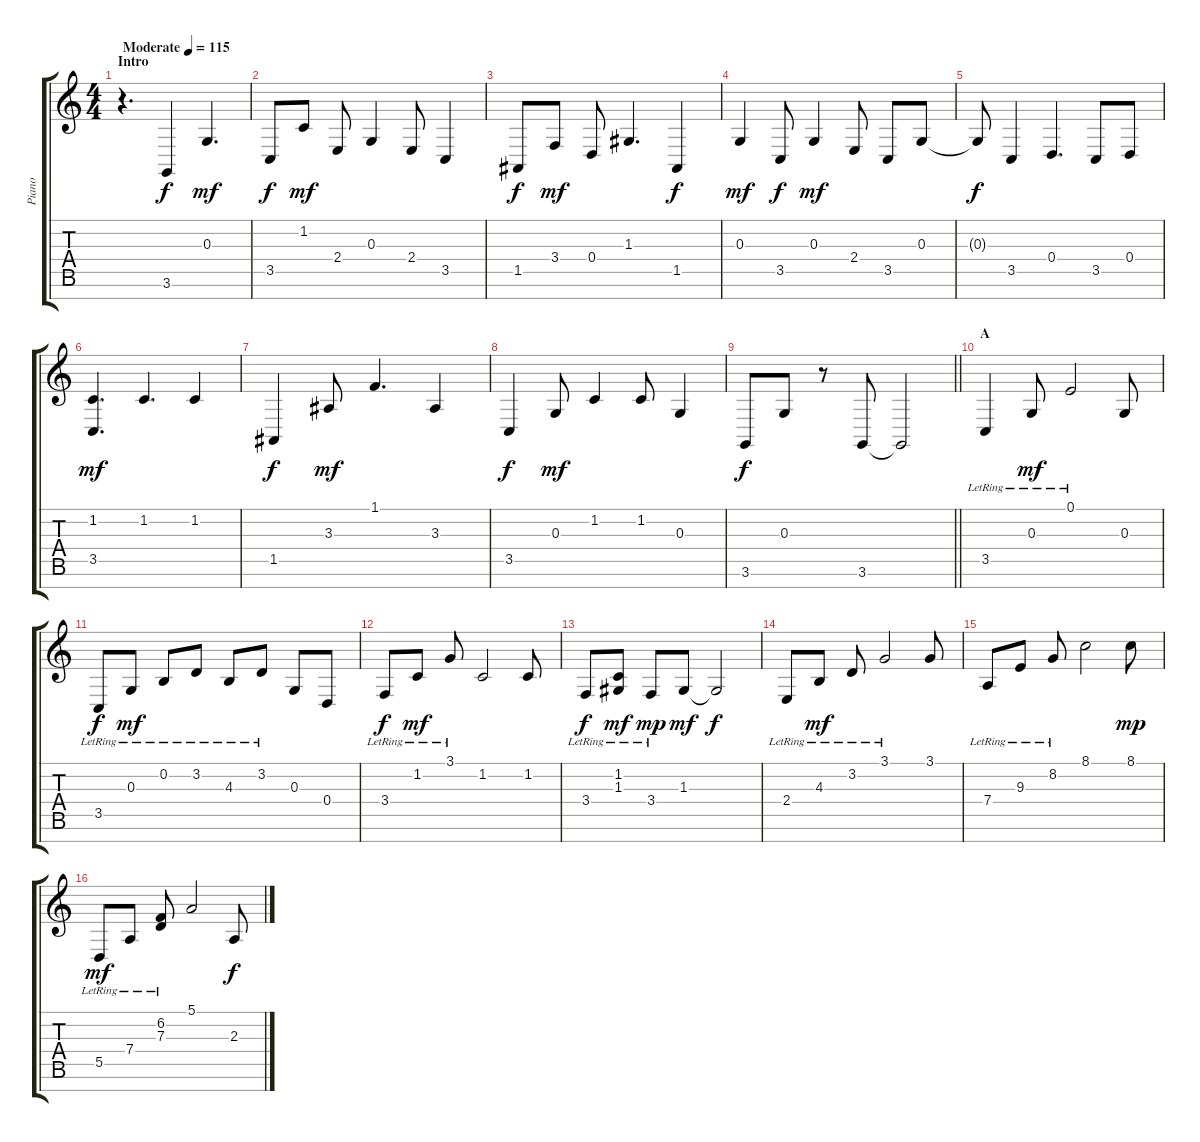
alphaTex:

\track ("Piano" "Piano") {instrument acousticgrandpiano}
\staff {score tabs}
\tuning (E4 B3 G3 D3 A2 E2 B1) {hide}
\ts (4 4)
\section ("" "Intro")
\tempo (115 "Moderate")
\clef g2
\ks c
r.4{d dy f instrument acousticgrandpiano} 3.6.4 0.3.4{d dy mf} |
3.5.8{dy f} 1.2.8{dy mf} 2.4.8 0.3.4 2.4.8 3.5.4 |
1.5.8{dy f} 3.4.8{dy mf} 0.4.8 1.3.4{d} 1.5.4{dy f} |
0.3.4{dy mf} 3.5.8{dy f} 0.3.4{dy mf} 2.4.8 3.5.8 0.3.8 |
0.3{t}.8{dy f} 3.5.4 0.4.4{d} 3.5.8 0.4.8 |
(1.2 3.5).4{d dy mf} 1.2.4{d} 1.2.4 |
1.5.4{dy f} 3.3.8{dy mf} 1.1.4{d} 3.3.4 |
3.5.4{dy f} 0.3.8{dy mf} 1.2.4 1.2.8 0.3.4 |
\barLineRight lightlight
3.6.8{dy f} 0.3.8 r.8 3.6.8 3.6{t}.2 |
\section ("" "A")
3.5{lr}.4 0.3{lr}.8{dy mf} 0.1{lr}.2 0.3.8 |
3.5{lr}.8{dy f} 0.3{lr}.8{dy mf} 0.2{lr}.8 3.2{lr}.8 4.3{lr}.8 3.2{lr}.8 0.3.8 0.4.8 |
3.4{lr}.8{dy f} 1.2{lr}.8{dy mf} 3.1{lr}.8 1.2.2 1.2.8 |
3.4{lr}.8{dy f} (1.2{lr} 1.3{lr}).8{dy mf} 3.4{lr}.8{dy mp} 1.3.8{dy mf} 1.3{t}.2{dy f} |
2.4{lr}.8 4.3{lr}.8{dy mf} 3.2{lr}.8 3.1{lr}.2 3.1.8 |
7.4{lr}.8 9.3{lr}.8 8.2{lr}.8 8.1.2 8.1.8{dy mp} |
5.5{lr}.8{dy mf} 7.4{lr}.8 (6.2{lr} 7.3{lr}).8 5.1.2 2.3.8{dy f}
